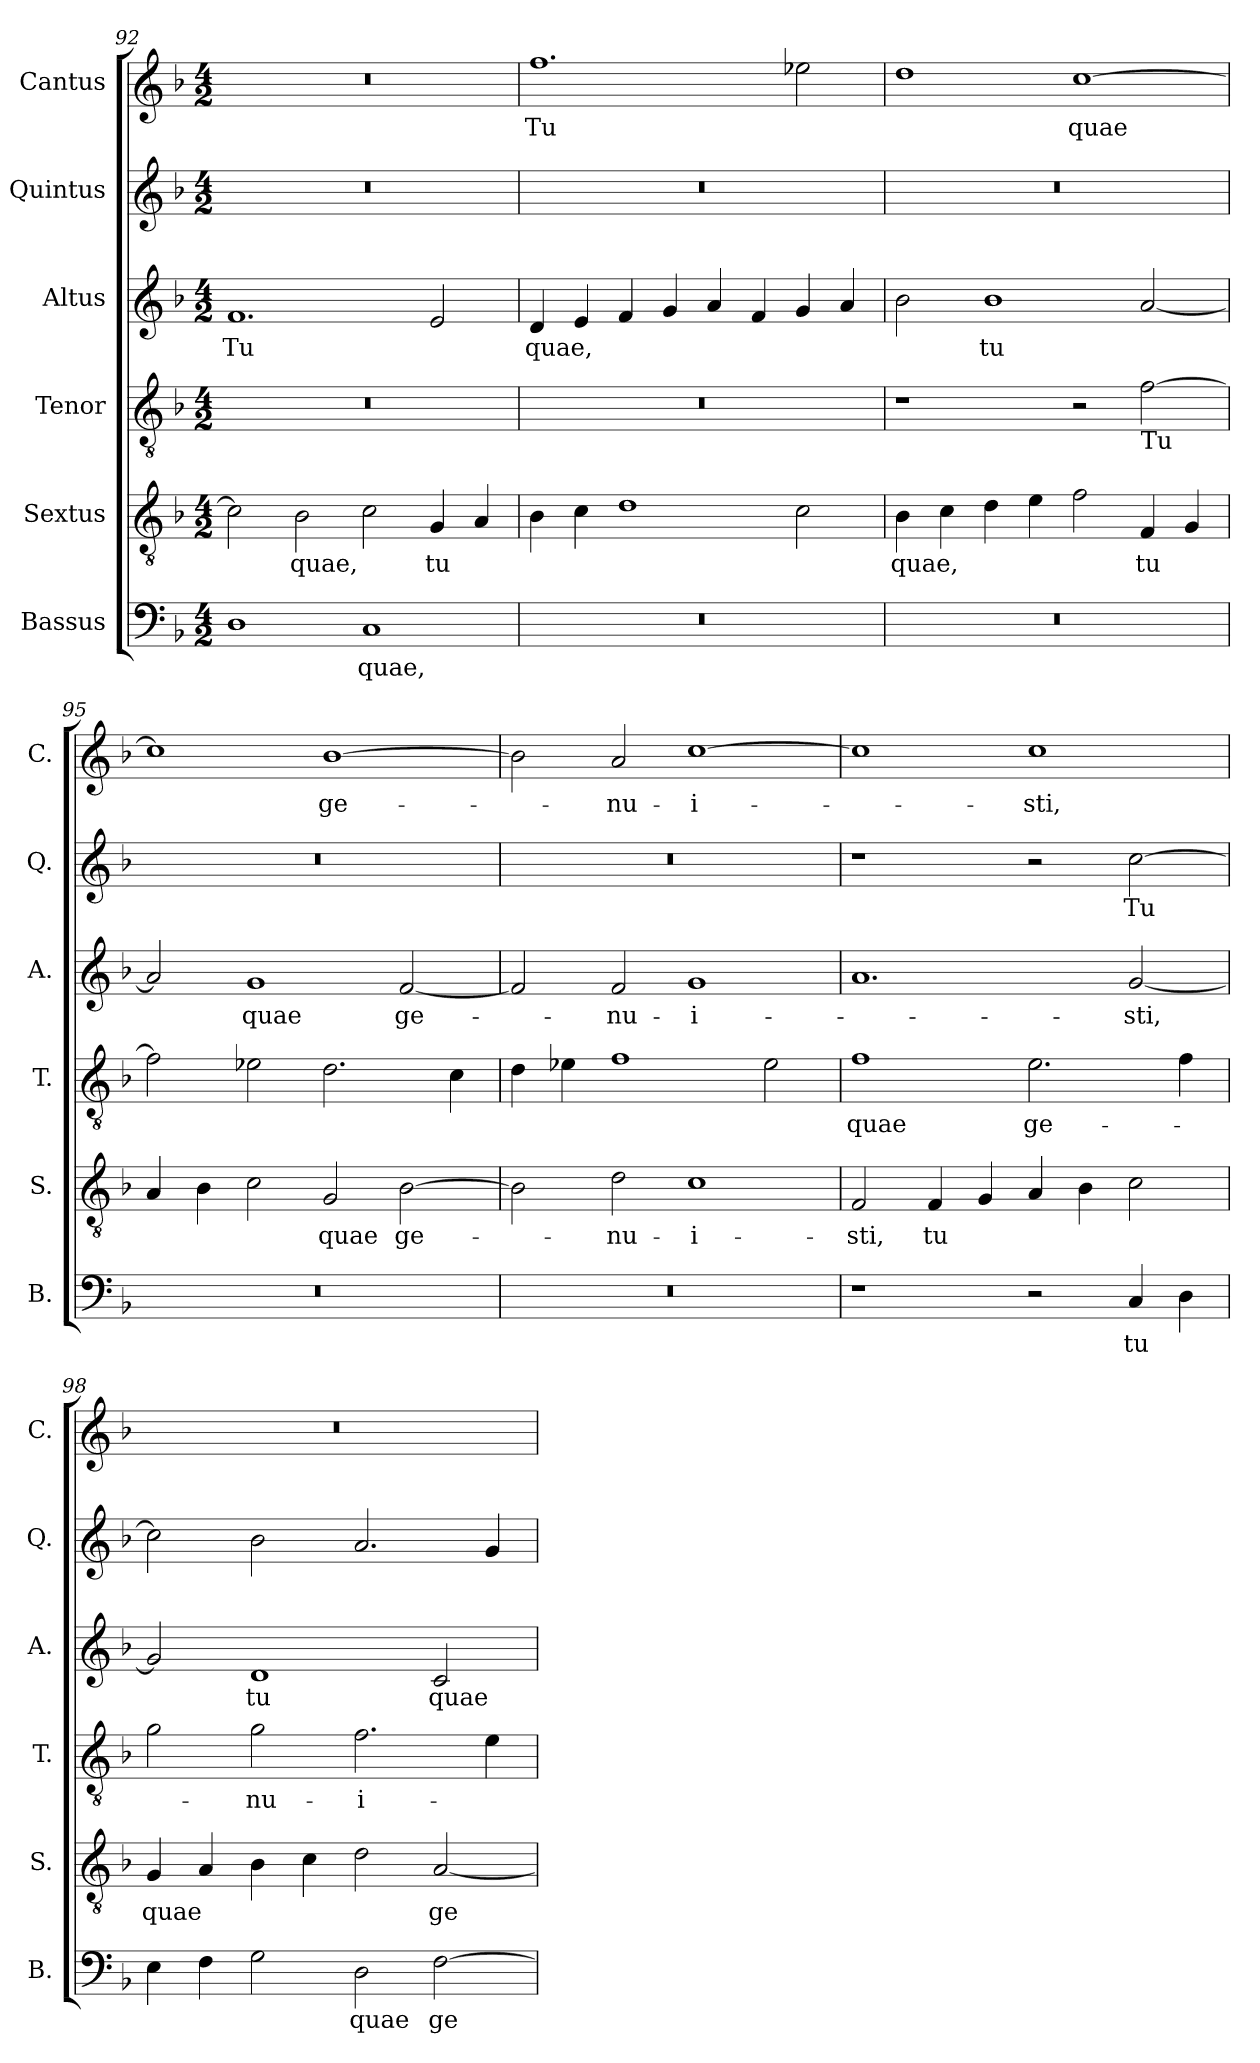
**kern	**text	**kern	**text	**kern	**text	**kern	**text	**kern	**text	**kern	**text
*part6	*part6	*part5	*part5	*part4	*part4	*part3	*part3	*part2	*part2	*part1	*part1
*staff6	*staff6	*staff5	*staff5	*staff4	*staff4	*staff3	*staff3	*staff2	*staff2	*staff1	*staff1
*I"Bassus	*	*I"Sextus	*	*I"Tenor	*	*I"Altus	*	*I"Quintus	*	*I"Cantus	*
*I'B.	*	*I'S.	*	*I'T.	*	*I'A.	*	*I'Q.	*	*I'C.	*
*clefF4	*	*clefGv2	*	*clefGv2	*	*clefG2	*	*clefG2	*	*clefG2	*
*k[b-]	*	*k[b-]	*	*k[b-]	*	*k[b-]	*	*k[b-]	*	*k[b-]	*
*M4/2	*	*M4/2	*	*M4/2	*	*M4/2	*	*M4/2	*	*M4/2	*
=92	=92	=92	=92	=92	=92	=92	=92	=92	=92	=92	=92
!	!	!	!	!	!	!	!LO:LY:b	!	!	!	!
1D	.	2c\]	.	0r	.	1.f	Tu	0r	.	0r	.
!	!	!	!LO:LY:b	!	!	!	!	!	!	!	!
.	.	2B-\	quae,	.	.	.	.	.	.	.	.
!	!LO:LY:b	!	!	!	!	!	!	!	!	!	!
1C	quae,	2c\	.	.	.	.	.	.	.	.	.
!	!	!	!LO:LY:b	!	!	!	!	!	!	!	!
.	.	4G/	tu	.	.	2e/	.	.	.	.	.
.	.	4A/	.	.	.	.	.	.	.	.	.
=93	=93	=93	=93	=93	=93	=93	=93	=93	=93	=93	=93
!	!	!	!	!	!	!	!LO:LY:b	!	!	!	!LO:LY:b
0r	.	4B-\	.	0r	.	4d/	quae,	0r	.	1.ff	Tu
.	.	4c\	.	.	.	4e/	.	.	.	.	.
.	.	1d	.	.	.	4f/	.	.	.	.	.
.	.	.	.	.	.	4g/	.	.	.	.	.
.	.	.	.	.	.	4a/	.	.	.	.	.
.	.	.	.	.	.	4f/	.	.	.	.	.
.	.	2c\	.	.	.	4g/	.	.	.	2ee-X\	.
.	.	.	.	.	.	4a/	.	.	.	.	.
=94	=94	=94	=94	=94	=94	=94	=94	=94	=94	=94	=94
!	!	!	!LO:LY:b	!	!	!	!	!	!	!	!
0r	.	4B-\	quae,	1r	.	2b-\	.	0r	.	1dd	.
.	.	4c\	.	.	.	.	.	.	.	.	.
!	!	!	!	!	!	!	!LO:LY:b	!	!	!	!
.	.	4d\	.	.	.	1b-	tu	.	.	.	.
.	.	4e\	.	.	.	.	.	.	.	.	.
!	!	!	!	!	!	!	!	!	!	!	!LO:LY:b
.	.	2f\	.	2r	.	.	.	.	.	[1cc	quae
!	!	!	!	!LO:TX:b:t=Tu	!	!	!	!	!	!	!
!	!	!	!LO:LY:b	!	!	!	!	!	!	!	!
.	.	4F/	tu	[2f\	.	[2a/	.	.	.	.	.
.	.	4G/	.	.	.	.	.	.	.	.	.
=95	=95	=95	=95	=95	=95	=95	=95	=95	=95	=95	=95
0r	.	4A/	.	2f\]	.	2a/]	.	0r	.	1cc]	.
.	.	4B-\	.	.	.	.	.	.	.	.	.
!	!	!	!	!	!	!	!LO:LY:b	!	!	!	!
.	.	2c\	.	2e-X\	.	1g	quae	.	.	.	.
!	!	!	!LO:LY:b	!	!	!	!	!	!	!	!LO:LY:b
.	.	2G/	quae	2.d\	.	.	.	.	.	[1b-	ge-
!	!	!	!LO:LY:b	!	!	!	!LO:LY:b	!	!	!	!
.	.	[2B-\	ge-	.	.	[2f/	ge-	.	.	.	.
.	.	.	.	4c\	.	.	.	.	.	.	.
!!LO:LB:g=z
=96	=96	=96	=96	=96	=96	=96	=96	=96	=96	=96	=96
0r	.	2B-\]	.	4d\	.	2f/]	.	0r	.	2b-\]	.
.	.	.	.	4e-X\	.	.	.	.	.	.	.
!	!	!	!LO:LY:b	!	!	!	!LO:LY:b	!	!	!	!LO:LY:b
.	.	2d\	-nu-	1f	.	2f/	-nu-	.	.	2a/	-nu-
!	!	!	!LO:LY:b	!	!	!	!LO:LY:b	!	!	!	!LO:LY:b
.	.	1c	-i-	.	.	1g	-i-	.	.	[1cc	-i-
.	.	.	.	2e-\	.	.	.	.	.	.	.
=97	=97	=97	=97	=97	=97	=97	=97	=97	=97	=97	=97
!	!	!	!LO:LY:b	!	!LO:LY:b	!	!	!	!	!	!
1r	.	2F/	-sti,	1f	quae	1.a	.	1r	.	1cc]	.
!	!	!	!LO:LY:b	!	!	!	!	!	!	!	!
.	.	4F/	tu	.	.	.	.	.	.	.	.
.	.	4G/	.	.	.	.	.	.	.	.	.
!	!	!	!	!	!LO:LY:b	!	!	!	!	!	!LO:LY:b
2r	.	4A/	.	2.e\	ge-	.	.	2r	.	1cc	-sti,
.	.	4B-\	.	.	.	.	.	.	.	.	.
!	!LO:LY:b	!	!	!	!	!	!LO:LY:b	!	!LO:LY:b	!	!
4C/	tu	2c\	.	.	.	[2g/	-sti,	[2cc\	Tu	.	.
4D\	.	.	.	4f\	.	.	.	.	.	.	.
=98	=98	=98	=98	=98	=98	=98	=98	=98	=98	=98	=98
!	!	!	!LO:LY:b	!	!	!	!	!	!	!	!
4E\	.	4G/	quae	2g\	.	2g/]	.	2cc\]	.	0r	.
4F\	.	4A/	.	.	.	.	.	.	.	.	.
!	!	!	!	!	!LO:LY:b	!	!LO:LY:b	!	!	!	!
2G\	.	4B-\	.	2g\	-nu-	1d	tu	2b-\	.	.	.
.	.	4c\	.	.	.	.	.	.	.	.	.
!	!LO:LY:b	!	!	!	!LO:LY:b	!	!	!	!	!	!
2D\	quae	2d\	.	2.f\	-i-	.	.	2.a/	.	.	.
!	!LO:LY:b	!	!LO:LY:b	!	!	!	!LO:LY:b	!	!	!	!
[2F\	ge-	[2A/	ge-	.	.	2c/	quae	.	.	.	.
.	.	.	.	4e\	.	.	.	4g/	.	.	.
=	=	=	=	=	=	=	=	=	=	=	=
*-	*-	*-	*-	*-	*-	*-	*-	*-	*-	*-	*-
